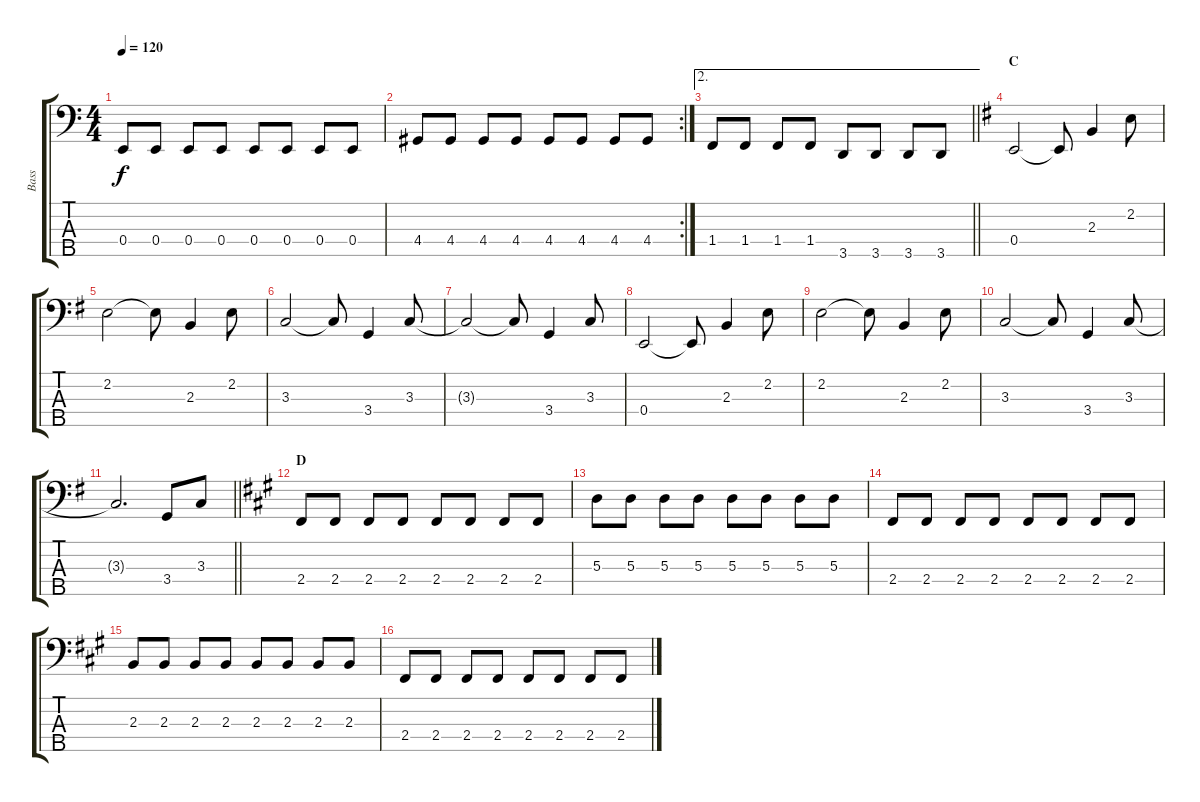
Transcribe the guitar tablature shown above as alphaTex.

\track ("Bass" "Bass") {instrument electricbassfinger}
\staff {score tabs}
\tuning (G2 D2 A1 E1 B0) {hide}
\ts (4 4)
\tempo 120
\clef f4
\ks c
0.4.8{dy f} 0.4.8 0.4.8 0.4.8 0.4.8 0.4.8 0.4.8 0.4.8 |
\rc 2
4.4.8 4.4.8 4.4.8 4.4.8 4.4.8 4.4.8 4.4.8 4.4.8 |
\ae 2
\barLineRight lightlight
1.4.8 1.4.8 1.4.8 1.4.8 3.5.8 3.5.8 3.5.8 3.5.8 |
\section ("" "C")
\ks eminor
0.4.2 0.4{t}.8 2.3.4 2.2.8 |
2.2.2 2.2{t}.8 2.3.4 2.2.8 |
3.3.2 3.3{t}.8 3.4.4 3.3.8 |
3.3{t}.2 3.3{t}.8 3.4.4 3.3.8 |
0.4.2 0.4{t}.8 2.3.4 2.2.8 |
2.2.2 2.2{t}.8 2.3.4 2.2.8 |
3.3.2 3.3{t}.8 3.4.4 3.3.8 |
\barLineRight lightlight
3.3{t}.2{d} 3.4.8 3.3.8 |
\section ("" "D")
\ks f#minor
2.4.8 2.4.8 2.4.8 2.4.8 2.4.8 2.4.8 2.4.8 2.4.8 |
5.3.8 5.3.8 5.3.8 5.3.8 5.3.8 5.3.8 5.3.8 5.3.8 |
2.4.8 2.4.8 2.4.8 2.4.8 2.4.8 2.4.8 2.4.8 2.4.8 |
2.3.8 2.3.8 2.3.8 2.3.8 2.3.8 2.3.8 2.3.8 2.3.8 |
2.4.8 2.4.8 2.4.8 2.4.8 2.4.8 2.4.8 2.4.8 2.4.8
